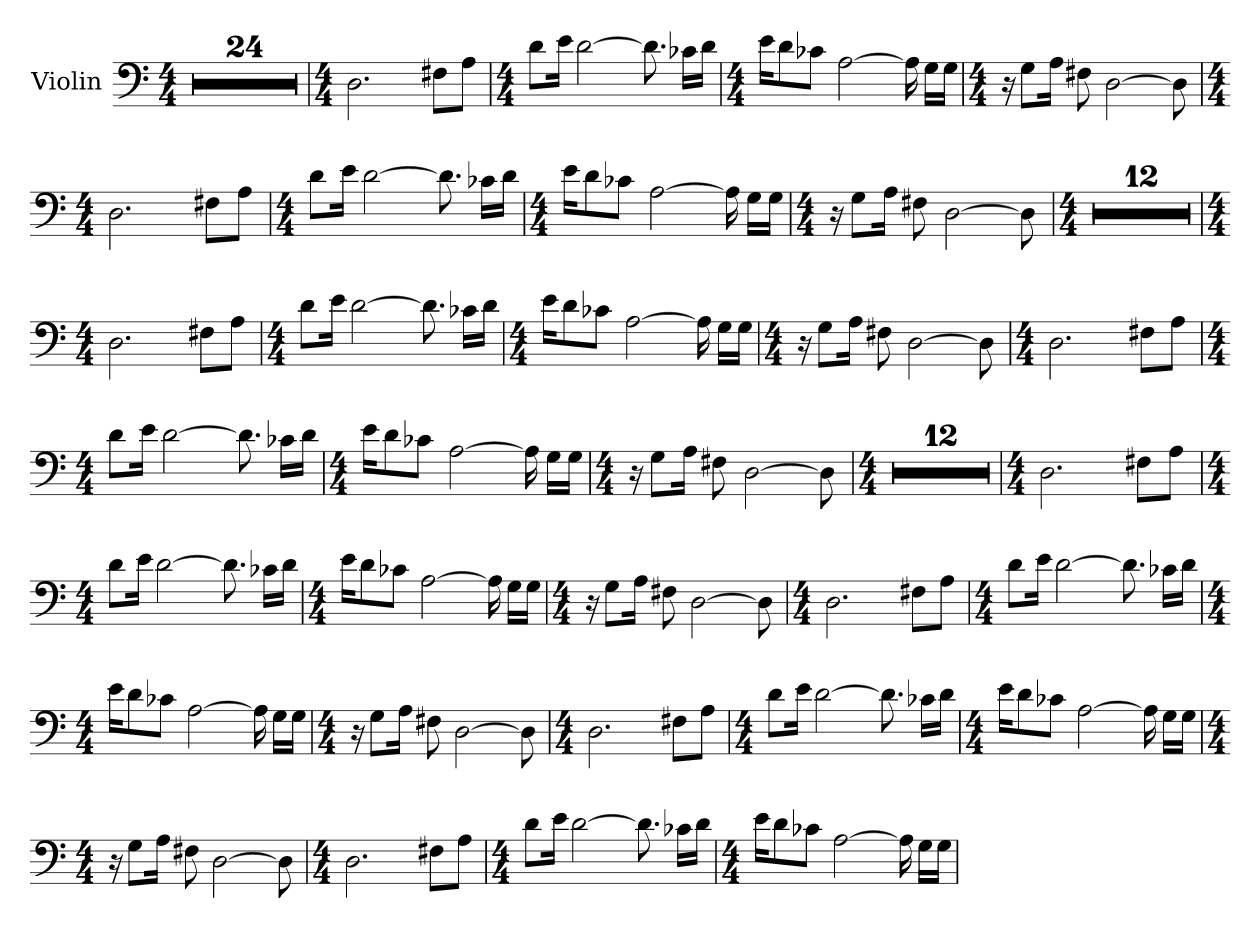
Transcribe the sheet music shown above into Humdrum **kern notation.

**kern
*part1
*staff1
*I"Violin
*I'Vln
*M4/4
=
1r
=
*M4/4
1r
=
*M4/4
1r
=
*M4/4
1r
=
*M4/4
1r
=
*M4/4
1r
=
*M4/4
1r
=
*M4/4
1r
=
*M4/4
1r
=
*M4/4
1r
=
*M4/4
1r
=
*M4/4
1r
=
*M4/4
1r
=
*M4/4
1r
=
*M4/4
1r
=
*M4/4
1r
=
*M4/4
1r
=
*M4/4
1r
=
*M4/4
1r
=
*M4/4
1r
=
*M4/4
1r
=
*M4/4
1r
=
*M4/4
1r
=
*M4/4
1r
=
*M4/4
2.D
8F#XL
8AJ
=
*M4/4
8dL
16eJk
[2d
8.d]
16c-XLL
16dJJ
=
*M4/4
16eKL
8d
8c-XJ
[2A
16A]
16GLL
16GJJ
=
*M4/4
16r
8GL
16AJk
8F#X
[2D
8D]
=
*M4/4
2.D
8F#XL
8AJ
=
*M4/4
8dL
16eJk
[2d
8.d]
16c-XLL
16dJJ
=
*M4/4
16eKL
8d
8c-XJ
[2A
16A]
16GLL
16GJJ
=
*M4/4
16r
8GL
16AJk
8F#X
[2D
8D]
=
*M4/4
1r
=
*M4/4
1r
=
*M4/4
1r
=
*M4/4
1r
=
*M4/4
1r
=
*M4/4
1r
=
*M4/4
1r
=
*M4/4
1r
=
*M4/4
1r
=
*M4/4
1r
=
*M4/4
1r
=
*M4/4
1r
=
*M4/4
2.D
8F#XL
8AJ
=
*M4/4
8dL
16eJk
[2d
8.d]
16c-XLL
16dJJ
=
*M4/4
16eKL
8d
8c-XJ
[2A
16A]
16GLL
16GJJ
=
*M4/4
16r
8GL
16AJk
8F#X
[2D
8D]
=
*M4/4
2.D
8F#XL
8AJ
=
*M4/4
8dL
16eJk
[2d
8.d]
16c-XLL
16dJJ
=
*M4/4
16eKL
8d
8c-XJ
[2A
16A]
16GLL
16GJJ
=
*M4/4
16r
8GL
16AJk
8F#X
[2D
8D]
=
*M4/4
1r
=
*M4/4
1r
=
*M4/4
1r
=
*M4/4
1r
=
*M4/4
1r
=
*M4/4
1r
=
*M4/4
1r
=
*M4/4
1r
=
*M4/4
1r
=
*M4/4
1r
=
*M4/4
1r
=
*M4/4
1r
=
*M4/4
2.D
8F#XL
8AJ
=
*M4/4
8dL
16eJk
[2d
8.d]
16c-XLL
16dJJ
=
*M4/4
16eKL
8d
8c-XJ
[2A
16A]
16GLL
16GJJ
=
*M4/4
16r
8GL
16AJk
8F#X
[2D
8D]
=
*M4/4
2.D
8F#XL
8AJ
=
*M4/4
8dL
16eJk
[2d
8.d]
16c-XLL
16dJJ
=
*M4/4
16eKL
8d
8c-XJ
[2A
16A]
16GLL
16GJJ
=
*M4/4
16r
8GL
16AJk
8F#X
[2D
8D]
=
*M4/4
2.D
8F#XL
8AJ
=
*M4/4
8dL
16eJk
[2d
8.d]
16c-XLL
16dJJ
=
*M4/4
16eKL
8d
8c-XJ
[2A
16A]
16GLL
16GJJ
=
*M4/4
16r
8GL
16AJk
8F#X
[2D
8D]
=
*M4/4
2.D
8F#XL
8AJ
=
*M4/4
8dL
16eJk
[2d
8.d]
16c-XLL
16dJJ
=
*M4/4
16eKL
8d
8c-XJ
[2A
16A]
16GLL
16GJJ
=
*-
